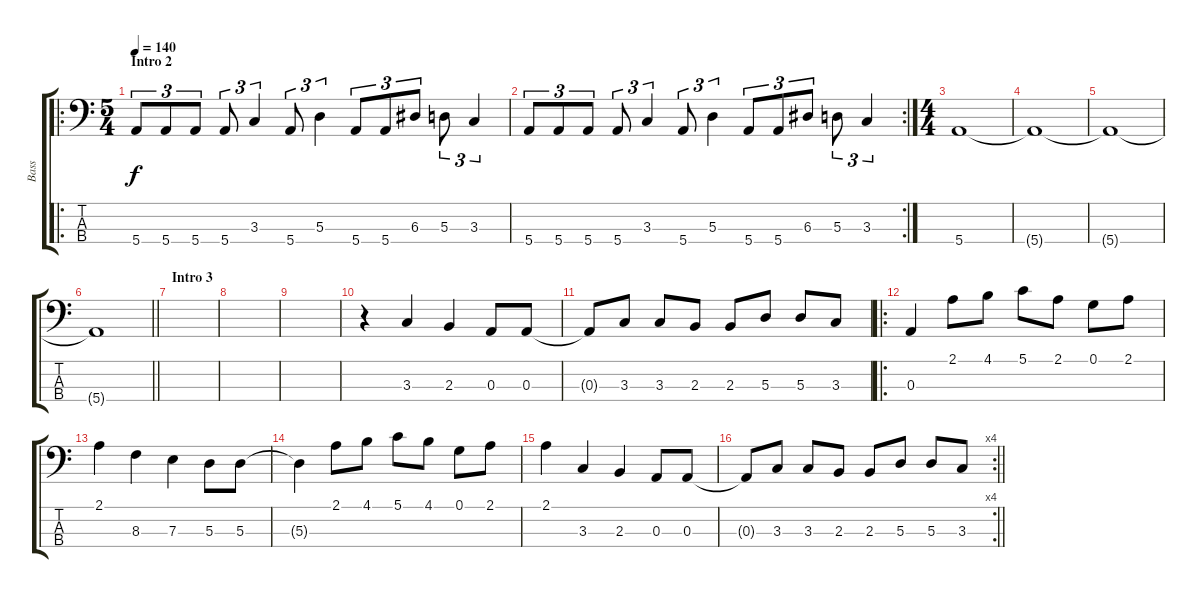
\track ("Bass" "Bass") {instrument electricbassfinger}
\staff {score tabs}
\tuning (G2 D2 A1 E1) {hide}
\ro
\ts (5 4)
\section ("" "Intro 2")
\tempo 140
\clef f4
\ks c
5.4.8{tu (3 2) dy f} 5.4.8{tu (3 2)} 5.4.8{tu (3 2)} 5.4.8{tu (3 2)} 3.3.4{tu (3 2)} 5.4.8{tu (3 2)} 5.3.4{tu (3 2)} 5.4.8{tu (3 2)} 5.4.8{tu (3 2)} 6.3.8{tu (3 2)} 5.3.8{tu (3 2)} 3.3.4{tu (3 2)} |
\rc 2
5.4.8{tu (3 2)} 5.4.8{tu (3 2)} 5.4.8{tu (3 2)} 5.4.8{tu (3 2)} 3.3.4{tu (3 2)} 5.4.8{tu (3 2)} 5.3.4{tu (3 2)} 5.4.8{tu (3 2)} 5.4.8{tu (3 2)} 6.3.8{tu (3 2)} 5.3.8{tu (3 2)} 3.3.4{tu (3 2)} |
\ts (4 4)
5.4.1 |
5.4{t}.1 |
5.4{t}.1 |
\barLineRight lightlight
5.4{t}.1 |
\section ("" "Intro 3")
|
|
|
r.4 3.3.4 2.3.4 0.3.8 0.3.8 |
0.3{t}.8 3.3.8 3.3.8 2.3.8 2.3.8 5.3.8 5.3.8 3.3.8 |
\ro
0.3.4 2.1.8 4.1.8 5.1.8 2.1.8 0.1.8 2.1.8 |
2.1.4 8.3.4 7.3.4 5.3.8 5.3.8 |
5.3{t}.4 2.1.8 4.1.8 5.1.8 4.1.8 0.1.8 2.1.8 |
2.1.4 3.3.4 2.3.4 0.3.8 0.3.8 |
\rc 4
\barLineRight lightlight
0.3{t}.8 3.3.8 3.3.8 2.3.8 2.3.8 5.3.8 5.3.8 3.3.8
